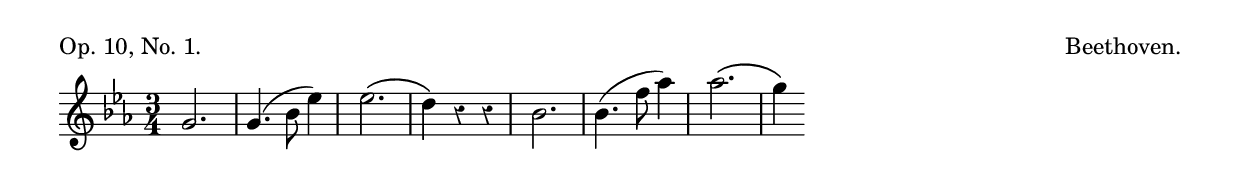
\version "2.6.3"
\include "english.ly"

melody = \relative c'' {
  \key c \minor
  \time 3/4
  \override Rest #'style = #'classical
  g2. | g4.( bf8 ef4) | ef2.\( | d4\) r4 r4 | bf2. | bf4.( f'8 af4) | af2.\( | g4\) \bar ""
}

\score {
  \new Staff \melody
  \header {
    piece = "Op. 10, No. 1."
    opus = "Beethoven."
   }
  \midi { \tempo 4 = 120}
  \layout {
    indent = 0.0\cm
    \context {
      \Score
       \remove Bar_number_engraver
    }
  }
}
